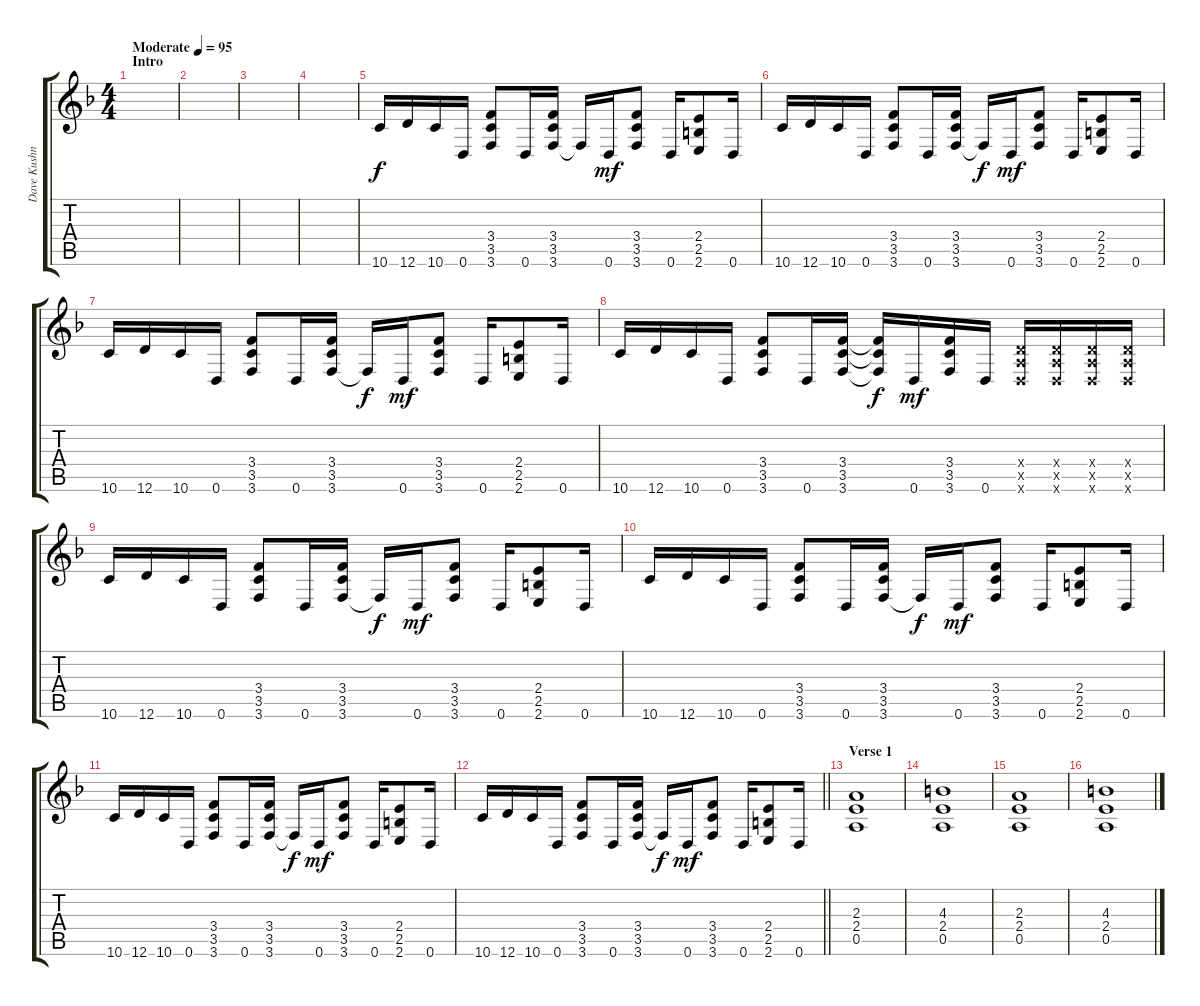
\track ("Dave Kushner" "Dave Kushn") {instrument overdrivenguitar}
\staff {score tabs}
\tuning (E4 B3 G3 D3 A2 D2) {hide}
\ts (4 4)
\section ("" "Intro")
\tempo (95 "Moderate")
\clef g2
\ks dminor
|
|
|
|
10.6.16 12.6.16 10.6.16 0.6.16 (3.4 3.5 3.6).8 0.6.16 (3.4 3.5 3.6).16 3.6{t}.16{dy f} 0.6.16{dy mf} (3.4 3.5 3.6).8 0.6.16 (2.4 2.5 2.6).8 0.6.16 |
10.6.16 12.6.16 10.6.16 0.6.16 (3.4 3.5 3.6).8 0.6.16 (3.4 3.5 3.6).16 3.6{t}.16{dy f} 0.6.16{dy mf} (3.4 3.5 3.6).8 0.6.16 (2.4 2.5 2.6).8 0.6.16 |
10.6.16 12.6.16 10.6.16 0.6.16 (3.4 3.5 3.6).8 0.6.16 (3.4 3.5 3.6).16 3.6{t}.16{dy f} 0.6.16{dy mf} (3.4 3.5 3.6).8 0.6.16 (2.4 2.5 2.6).8 0.6.16 |
10.6.16 12.6.16 10.6.16 0.6.16 (3.4 3.5 3.6).8 0.6.16 (3.4 3.5 3.6).16 (3.4{t} 3.5{t} 3.6{t}).16{dy f} 0.6.16{dy mf} (3.4 3.5 3.6).16 0.6.16 (0.4{x} 0.5{x} 0.6{x}).16 (0.4{x} 0.5{x} 0.6{x}).16 (0.4{x} 0.5{x} 0.6{x}).16 (0.4{x} 0.5{x} 0.6{x}).16 |
10.6.16 12.6.16 10.6.16 0.6.16 (3.4 3.5 3.6).8 0.6.16 (3.4 3.5 3.6).16 3.6{t}.16{dy f} 0.6.16{dy mf} (3.4 3.5 3.6).8 0.6.16 (2.4 2.5 2.6).8 0.6.16 |
10.6.16 12.6.16 10.6.16 0.6.16 (3.4 3.5 3.6).8 0.6.16 (3.4 3.5 3.6).16 3.6{t}.16{dy f} 0.6.16{dy mf} (3.4 3.5 3.6).8 0.6.16 (2.4 2.5 2.6).8 0.6.16 |
10.6.16 12.6.16 10.6.16 0.6.16 (3.4 3.5 3.6).8 0.6.16 (3.4 3.5 3.6).16 3.6{t}.16{dy f} 0.6.16{dy mf} (3.4 3.5 3.6).8 0.6.16 (2.4 2.5 2.6).8 0.6.16 |
\barLineRight lightlight
10.6.16 12.6.16 10.6.16 0.6.16 (3.4 3.5 3.6).8 0.6.16 (3.4 3.5 3.6).16 3.6{t}.16{dy f} 0.6.16{dy mf} (3.4 3.5 3.6).8 0.6.16 (2.4 2.5 2.6).8 0.6.16 |
\section ("" "Verse 1")
(2.3 2.4 0.5).1{volume 8 instrument overdrivenguitar} |
(4.3 2.4 0.5).1 |
(2.3 2.4 0.5).1 |
(4.3 2.4 0.5).1
